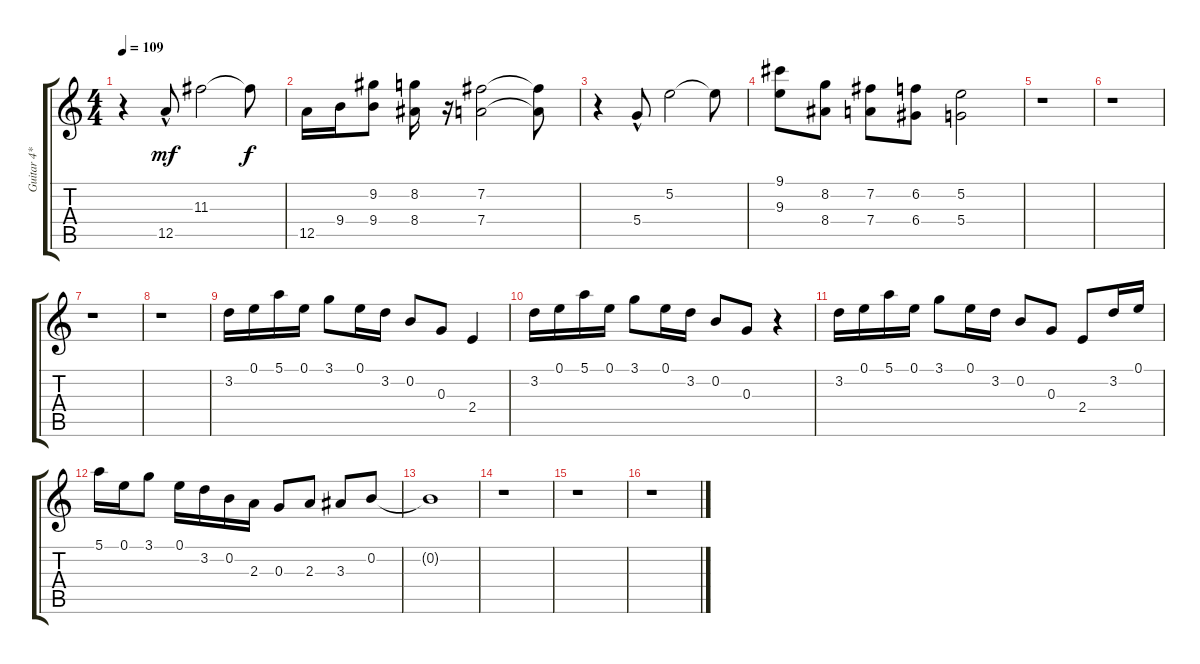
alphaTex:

\track ("Guitar 4*" "Guitar 4*") {instrument distortionguitar}
\staff {score tabs}
\tuning (E4 B3 G3 D3 A2 E2) {hide}
\ts (4 4)
\tempo 109
\clef g2
\ks c
r.4{dy mf} 12.5{hac}.8 11.3.2 11.3{t}.8{dy f} |
12.5.16 9.4.16 (9.2 9.4).8 (8.2 8.4).16 r.16 (7.2 7.4).2 (7.2{t} 7.4{t}).8 |
r.4 5.4{hac}.8 5.2.2 5.2{t}.8 |
(9.1 9.3).8 (8.2 8.4).8 (7.2 7.4).8 (6.2 6.4).8 (5.2 5.4).2 |
r.1 |
r.1 |
r.1 |
r.1 |
3.2.16 0.1.16 5.1.16 0.1.16 3.1.8 0.1.16 3.2.16 0.2.8 0.3.8 2.4.4 |
3.2.16 0.1.16 5.1.16 0.1.16 3.1.8 0.1.16 3.2.16 0.2.8 0.3.8 r.4 |
3.2.16 0.1.16 5.1.16 0.1.16 3.1.8 0.1.16 3.2.16 0.2.8 0.3.8 2.4.8 3.2.16 0.1.16 |
5.1.16 0.1.16 3.1.8 0.1.16 3.2.16 0.2.16 2.3.16 0.3.8 2.3.8 3.3.8 0.2.8 |
0.2{t}.1 |
r.1 |
r.1 |
r.1
